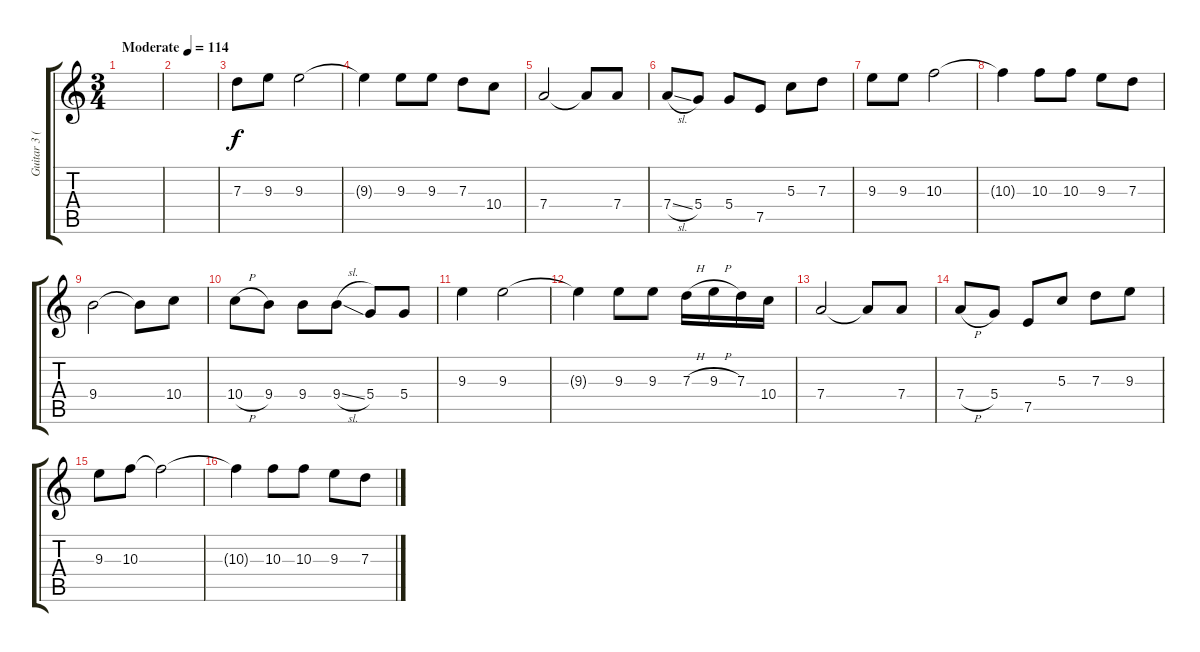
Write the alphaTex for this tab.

\track ("Guitar 3 (lead)" "Guitar 3 (") {instrument distortionguitar}
\staff {score tabs}
\tuning (E4 B3 G3 D3 A2 E2) {hide}
\ts (3 4)
\tempo (114 "Moderate")
\clef g2
\ks c
|
|
7.3.8 9.3.8 9.3.2 |
9.3{t}.4 9.3.8 9.3.8 7.3.8 10.4.8 |
7.4.2 7.4{t}.8 7.4.8 |
7.4{sl}.8 5.4.8 5.4.8 7.5.8 5.3.8 7.3.8 |
9.3.8 9.3.8 10.3.2 |
10.3{t}.4 10.3.8 10.3.8 9.3.8 7.3.8 |
9.4.2 9.4{t}.8 10.4.8 |
10.4{h}.8 9.4.8 9.4.8 9.4{sl}.8 5.4.8 5.4.8 |
9.3.4 9.3.2 |
9.3{t}.4 9.3.8 9.3.8 7.3{h}.16 9.3{h}.16 7.3.16 10.4.16 |
7.4.2 7.4{t}.8 7.4.8 |
7.4{h}.8 5.4.8 7.5.8 5.3.8 7.3.8 9.3.8 |
9.3.8 10.3.8 10.3{t}.2 |
10.3{t}.4 10.3.8 10.3.8 9.3.8 7.3.8
